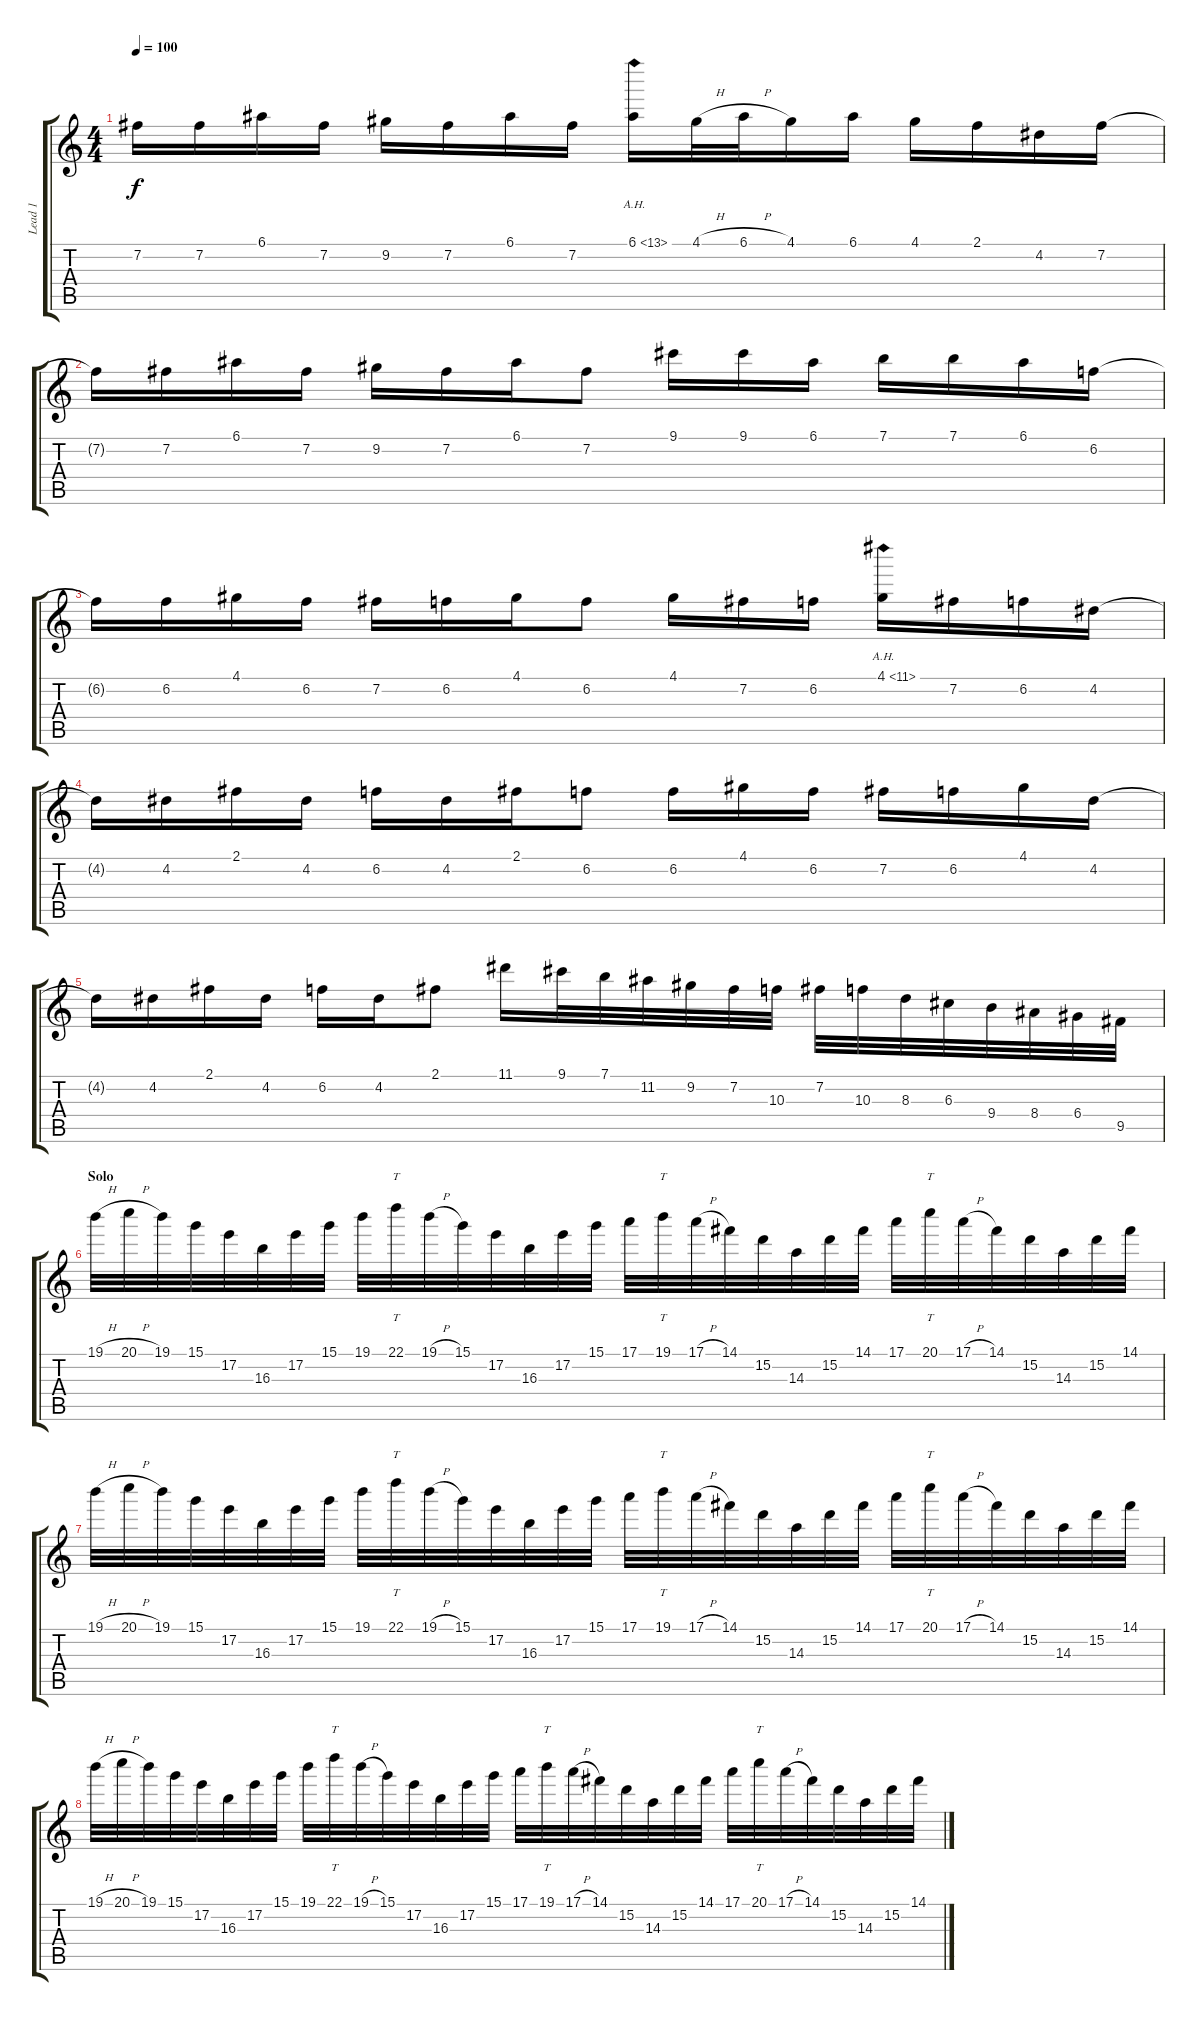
\track ("Lead 1" "Lead 1") {instrument overdrivenguitar}
\staff {score tabs}
\tuning (E4 B3 G3 D3 A2 E2) {hide}
\ts (4 4)
\tempo 100
\clef g2
\ks c
7.2{t}.16{dy f} 7.2.16 6.1.16 7.2.16 9.2.16 7.2.16 6.1.16 7.2.16 6.1{ah 7}.16 4.1{h}.32 6.1{h}.32 4.1.16 6.1.16 4.1.16 2.1.16 4.2.16 7.2.16 |
7.2{t}.16 7.2.16 6.1.16 7.2.16 9.2.16 7.2.16 6.1.16 7.2.8 9.1.16 9.1.16 6.1.16 7.1.16 7.1.16 6.1.16 6.2.16 |
6.2{t}.16 6.2.16 4.1.16 6.2.16 7.2.16 6.2.16 4.1.16 6.2.8 4.1.16 7.2.16 6.2.16 4.1{ah 7}.16 7.2.16 6.2.16 4.2.16 |
4.2{t}.16 4.2.16 2.1.16 4.2.16 6.2.16 4.2.16 2.1.16 6.2.8 6.2.16 4.1.16 6.2.16 7.2.16 6.2.16 4.1.16 4.2.16 |
4.2{t}.16 4.2.16 2.1.16 4.2.16 6.2.16 4.2.16 2.1.8 11.1.16 9.1.32 7.1.32 11.2.32 9.2.32 7.2.32 10.3.32 7.2.32 10.3.32 8.3.32 6.3.32 9.4.32 8.4.32 6.4.32 9.5.32 |
\section ("" "Solo")
19.1{h}.32 20.1{h}.32 19.1.32 15.1.32 17.2.32 16.3.32 17.2.32 15.1.32 19.1.32 22.1.32{tt} 19.1{h}.32 15.1.32 17.2.32 16.3.32 17.2.32 15.1.32 17.1.32 19.1.32{tt} 17.1{h}.32 14.1.32 15.2.32 14.3.32 15.2.32 14.1.32 17.1.32 20.1.32{tt} 17.1{h}.32 14.1.32 15.2.32 14.3.32 15.2.32 14.1.32 |
19.1{h}.32 20.1{h}.32 19.1.32 15.1.32 17.2.32 16.3.32 17.2.32 15.1.32 19.1.32 22.1.32{tt} 19.1{h}.32 15.1.32 17.2.32 16.3.32 17.2.32 15.1.32 17.1.32 19.1.32{tt} 17.1{h}.32 14.1.32 15.2.32 14.3.32 15.2.32 14.1.32 17.1.32 20.1.32{tt} 17.1{h}.32 14.1.32 15.2.32 14.3.32 15.2.32 14.1.32 |
19.1{h}.32 20.1{h}.32 19.1.32 15.1.32 17.2.32 16.3.32 17.2.32 15.1.32 19.1.32 22.1.32{tt} 19.1{h}.32 15.1.32 17.2.32 16.3.32 17.2.32 15.1.32 17.1.32 19.1.32{tt} 17.1{h}.32 14.1.32 15.2.32 14.3.32 15.2.32 14.1.32 17.1.32 20.1.32{tt} 17.1{h}.32 14.1.32 15.2.32 14.3.32 15.2.32 14.1.32
